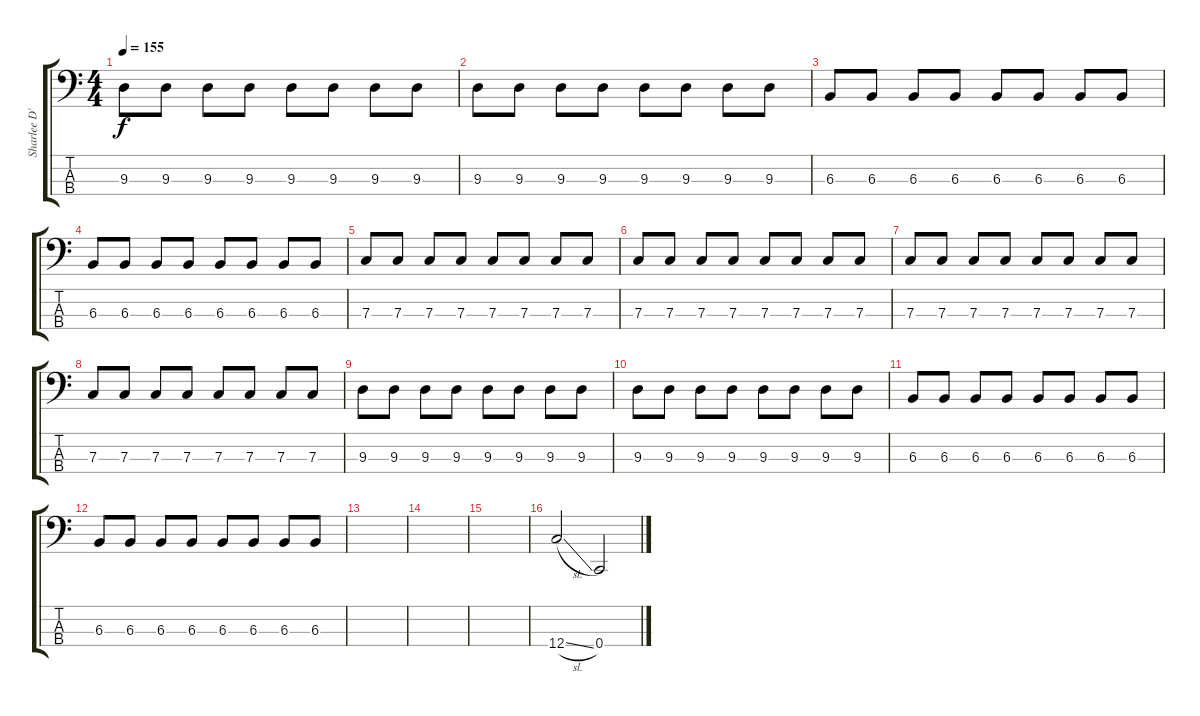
\track ("Sharlee D'Angelo" "Sharlee D'") {instrument electricbassfinger}
\staff {score tabs}
\tuning (Eb2 Bb1 F1 C1) {hide}
\ts (4 4)
\tempo 155
\clef f4
\ks c
9.3.8{dy f} 9.3.8 9.3.8 9.3.8 9.3.8 9.3.8 9.3.8 9.3.8 |
9.3.8 9.3.8 9.3.8 9.3.8 9.3.8 9.3.8 9.3.8 9.3.8 |
6.3.8 6.3.8 6.3.8 6.3.8 6.3.8 6.3.8 6.3.8 6.3.8 |
6.3.8 6.3.8 6.3.8 6.3.8 6.3.8 6.3.8 6.3.8 6.3.8 |
7.3.8 7.3.8 7.3.8 7.3.8 7.3.8 7.3.8 7.3.8 7.3.8 |
7.3.8 7.3.8 7.3.8 7.3.8 7.3.8 7.3.8 7.3.8 7.3.8 |
7.3.8 7.3.8 7.3.8 7.3.8 7.3.8 7.3.8 7.3.8 7.3.8 |
7.3.8 7.3.8 7.3.8 7.3.8 7.3.8 7.3.8 7.3.8 7.3.8 |
9.3.8 9.3.8 9.3.8 9.3.8 9.3.8 9.3.8 9.3.8 9.3.8 |
9.3.8 9.3.8 9.3.8 9.3.8 9.3.8 9.3.8 9.3.8 9.3.8 |
6.3.8 6.3.8 6.3.8 6.3.8 6.3.8 6.3.8 6.3.8 6.3.8 |
6.3.8 6.3.8 6.3.8 6.3.8 6.3.8 6.3.8 6.3.8 6.3.8 |
|
|
|
12.4{sl}.2 0.4.2
